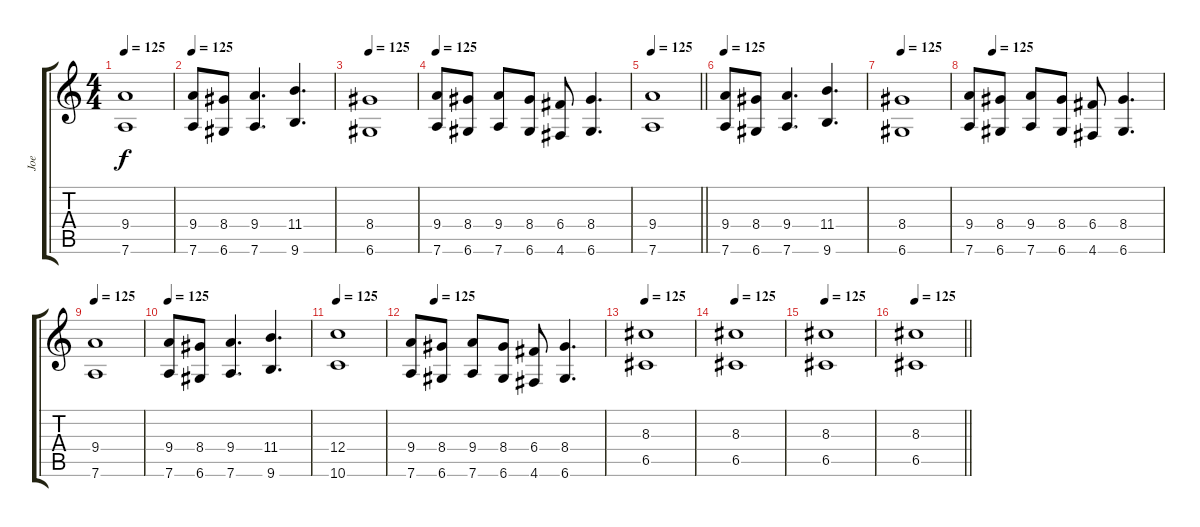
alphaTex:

\track ("Joe" "Joe") {instrument overdrivenguitar}
\staff {score tabs}
\tuning (D4 A3 F3 C3 G2 D2) {hide}
\ts (4 4)
\tempo 125
\clef g2
\ks c
(9.4 7.6).1{dy f} |
\tempo 125
(9.4 7.6).8 (8.4 6.6).8 (9.4 7.6).4{d} (11.4 9.6).4{d} |
\tempo 125
(8.4 6.6).1 |
\tempo 125
(9.4 7.6).8 (8.4 6.6).8 (9.4 7.6).8 (8.4 6.6).8 (6.4 4.6).8 (8.4 6.6).4{d} |
\tempo 125
\barLineRight lightlight
(9.4 7.6).1 |
\section ("" "")
\tempo 125
(9.4 7.6).8 (8.4 6.6).8 (9.4 7.6).4{d} (11.4 9.6).4{d} |
\tempo 125
(8.4 6.6).1 |
\tempo (125 0.125)
(9.4 7.6).8 (8.4 6.6).8 (9.4 7.6).8 (8.4 6.6).8 (6.4 4.6).8 (8.4 6.6).4{d} |
\tempo 125
(9.4 7.6).1 |
\tempo 125
(9.4 7.6).8 (8.4 6.6).8 (9.4 7.6).4{d} (11.4 9.6).4{d} |
\tempo 125
(12.4 10.6).1 |
\tempo (125 0.125)
(9.4 7.6).8 (8.4 6.6).8 (9.4 7.6).8 (8.4 6.6).8 (6.4 4.6).8 (8.4 6.6).4{d} |
\tempo 125
(8.3 6.5).1 |
\tempo 125
(8.3 6.5).1 |
\tempo 125
(8.3 6.5).1 |
\tempo 125
\barLineRight lightlight
(8.3 6.5).1
